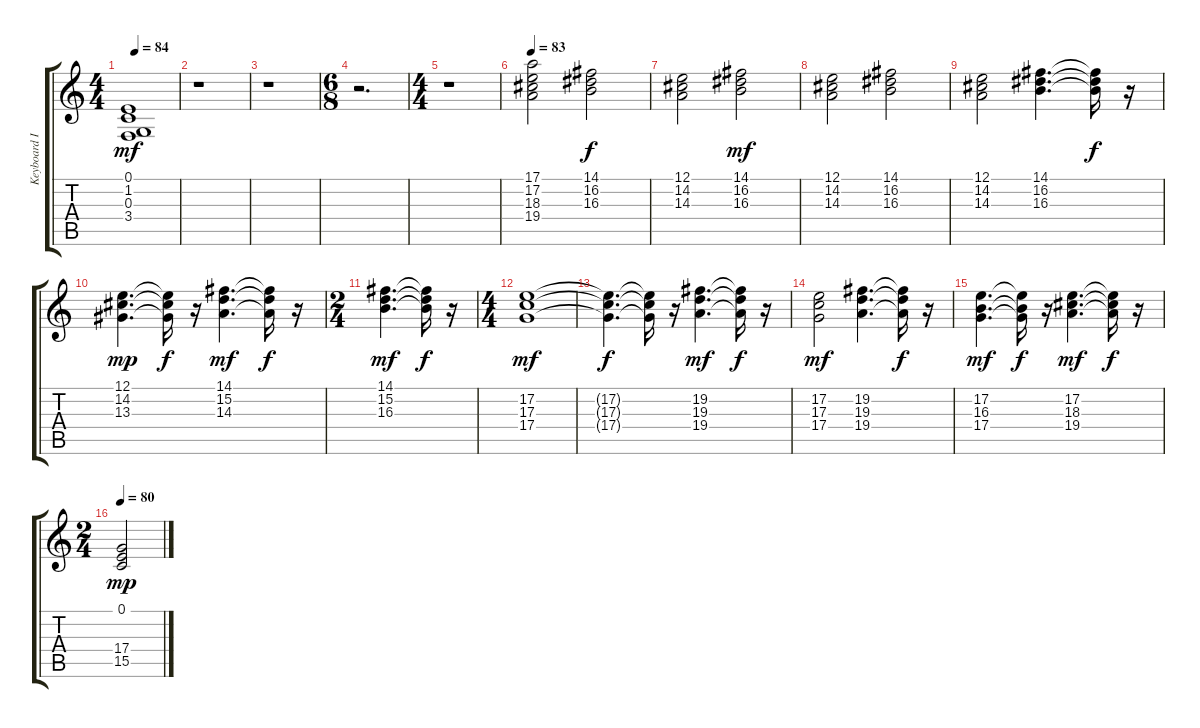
\track ("Keyboard I" "Keyboard I") {instrument synthstrings1}
\staff {score tabs}
\tuning (E4 B3 G3 D3 A2 E2) {hide}
\ts (4 4)
\tempo 84
\clef g2
\ks c
(0.1 1.2 0.3 3.4).1{dy mf} |
r.1 |
r.1 |
\ts (6 8)
r.2{d} |
\ts (4 4)
r.1 |
\tempo 83
(17.1 17.2 18.3 19.4).2 (14.1 16.2 16.3).2{dy f} |
(12.1 14.2 14.3).2 (14.1 16.2 16.3).2{dy mf} |
(12.1 14.2 14.3).2 (14.1 16.2 16.3).2 |
(12.1 14.2 14.3).2 (14.1 16.2 16.3).4{d} (14.1{t} 16.2{t} 16.3{t}).16{dy f} r.16 |
(12.1 14.2 13.3).4{d dy mp} (12.1{t} 14.2{t} 13.3{t}).16{dy f} r.16 (14.1 15.2 14.3).4{d dy mf} (14.1{t} 15.2{t} 14.3{t}).16{dy f} r.16 |
\ts (2 4)
(14.1 15.2 16.3).4{d dy mf} (14.1{t} 15.2{t} 16.3{t}).16{dy f} r.16 |
\ts (4 4)
(17.2 17.3 17.4).1{dy mf} |
(17.2{t} 17.3{t} 17.4{t}).4{d dy f} (17.2{t} 17.3{t} 17.4{t}).16 r.16 (19.2 19.3 19.4).4{d dy mf} (19.2{t} 19.3{t} 19.4{t}).16{dy f} r.16 |
(17.2 17.3 17.4).2{dy mf} (19.2 19.3 19.4).4{d} (19.2{t} 19.3{t} 19.4{t}).16{dy f} r.16 |
(17.2 16.3 17.4).4{d dy mf} (17.2{t} 16.3{t} 17.4{t}).16{dy f} r.16 (17.2 18.3 19.4).4{d dy mf} (17.2{t} 18.3{t} 19.4{t}).16{dy f} r.16 |
\ts (2 4)
\tempo 80
(0.1 17.4 15.5).2{dy mp}
